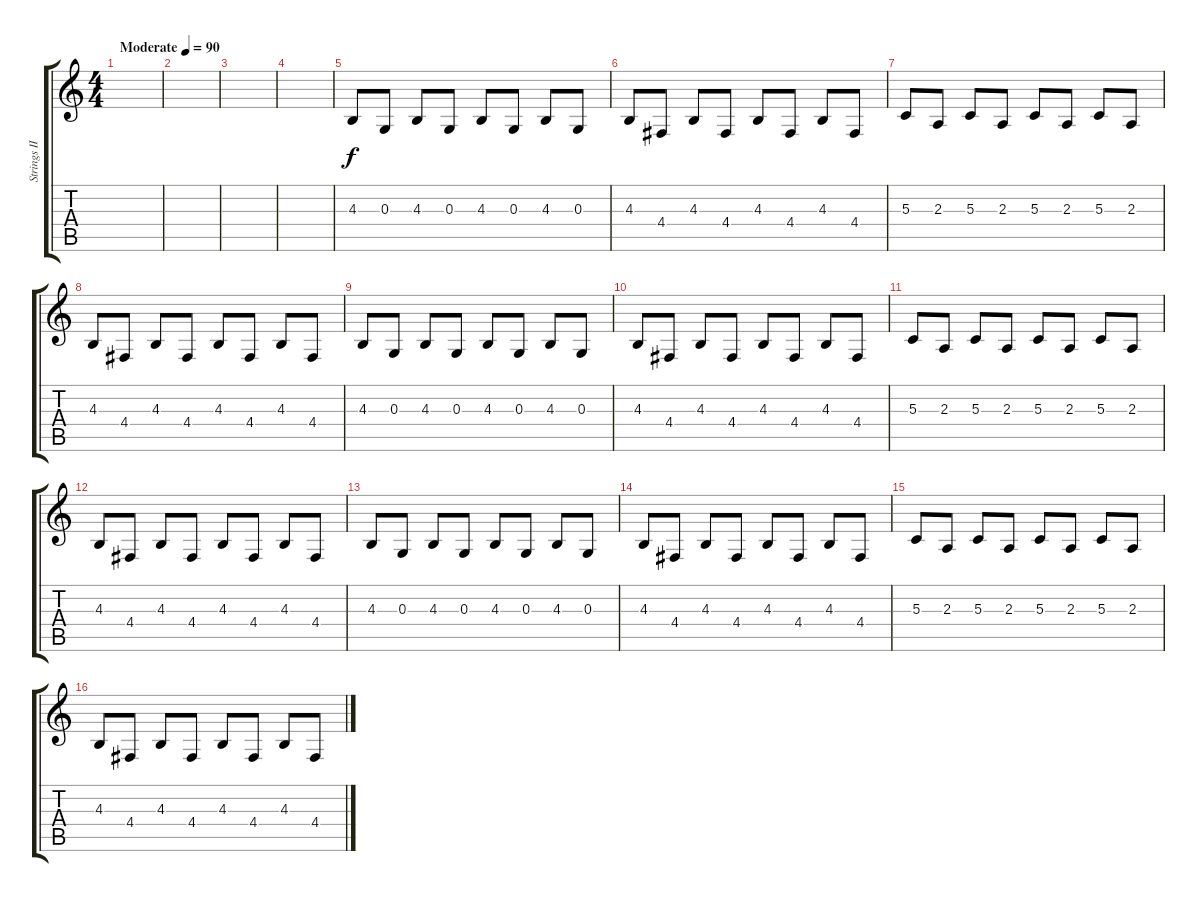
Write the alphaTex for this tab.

\track ("Strings II" "Strings II") {instrument stringensemble1}
\staff {score tabs}
\tuning (E4 B3 G3 D3 A2 E2) {hide}
\ts (4 4)
\tempo (90 "Moderate")
\clef g2
\ks c
|
|
|
|
4.3.8{volume 5} 0.3.8 4.3.8 0.3.8 4.3.8 0.3.8 4.3.8 0.3.8 |
4.3.8{volume 13} 4.4.8 4.3.8 4.4.8 4.3.8 4.4.8 4.3.8 4.4.8 |
5.3.8{volume 5} 2.3.8 5.3.8 2.3.8 5.3.8 2.3.8 5.3.8 2.3.8 |
4.3.8{volume 10} 4.4.8 4.3.8 4.4.8 4.3.8 4.4.8 4.3.8 4.4.8 |
4.3.8{volume 5} 0.3.8 4.3.8 0.3.8 4.3.8 0.3.8 4.3.8 0.3.8 |
4.3.8{volume 13} 4.4.8 4.3.8 4.4.8 4.3.8 4.4.8 4.3.8 4.4.8 |
5.3.8{volume 5} 2.3.8 5.3.8 2.3.8 5.3.8 2.3.8 5.3.8 2.3.8 |
4.3.8{volume 10} 4.4.8 4.3.8 4.4.8 4.3.8 4.4.8 4.3.8 4.4.8 |
4.3.8{volume 5} 0.3.8 4.3.8 0.3.8 4.3.8 0.3.8 4.3.8 0.3.8 |
4.3.8{volume 13} 4.4.8 4.3.8 4.4.8 4.3.8 4.4.8 4.3.8 4.4.8 |
5.3.8{volume 5} 2.3.8 5.3.8 2.3.8 5.3.8 2.3.8 5.3.8 2.3.8 |
4.3.8{volume 10} 4.4.8 4.3.8 4.4.8 4.3.8 4.4.8 4.3.8 4.4.8
